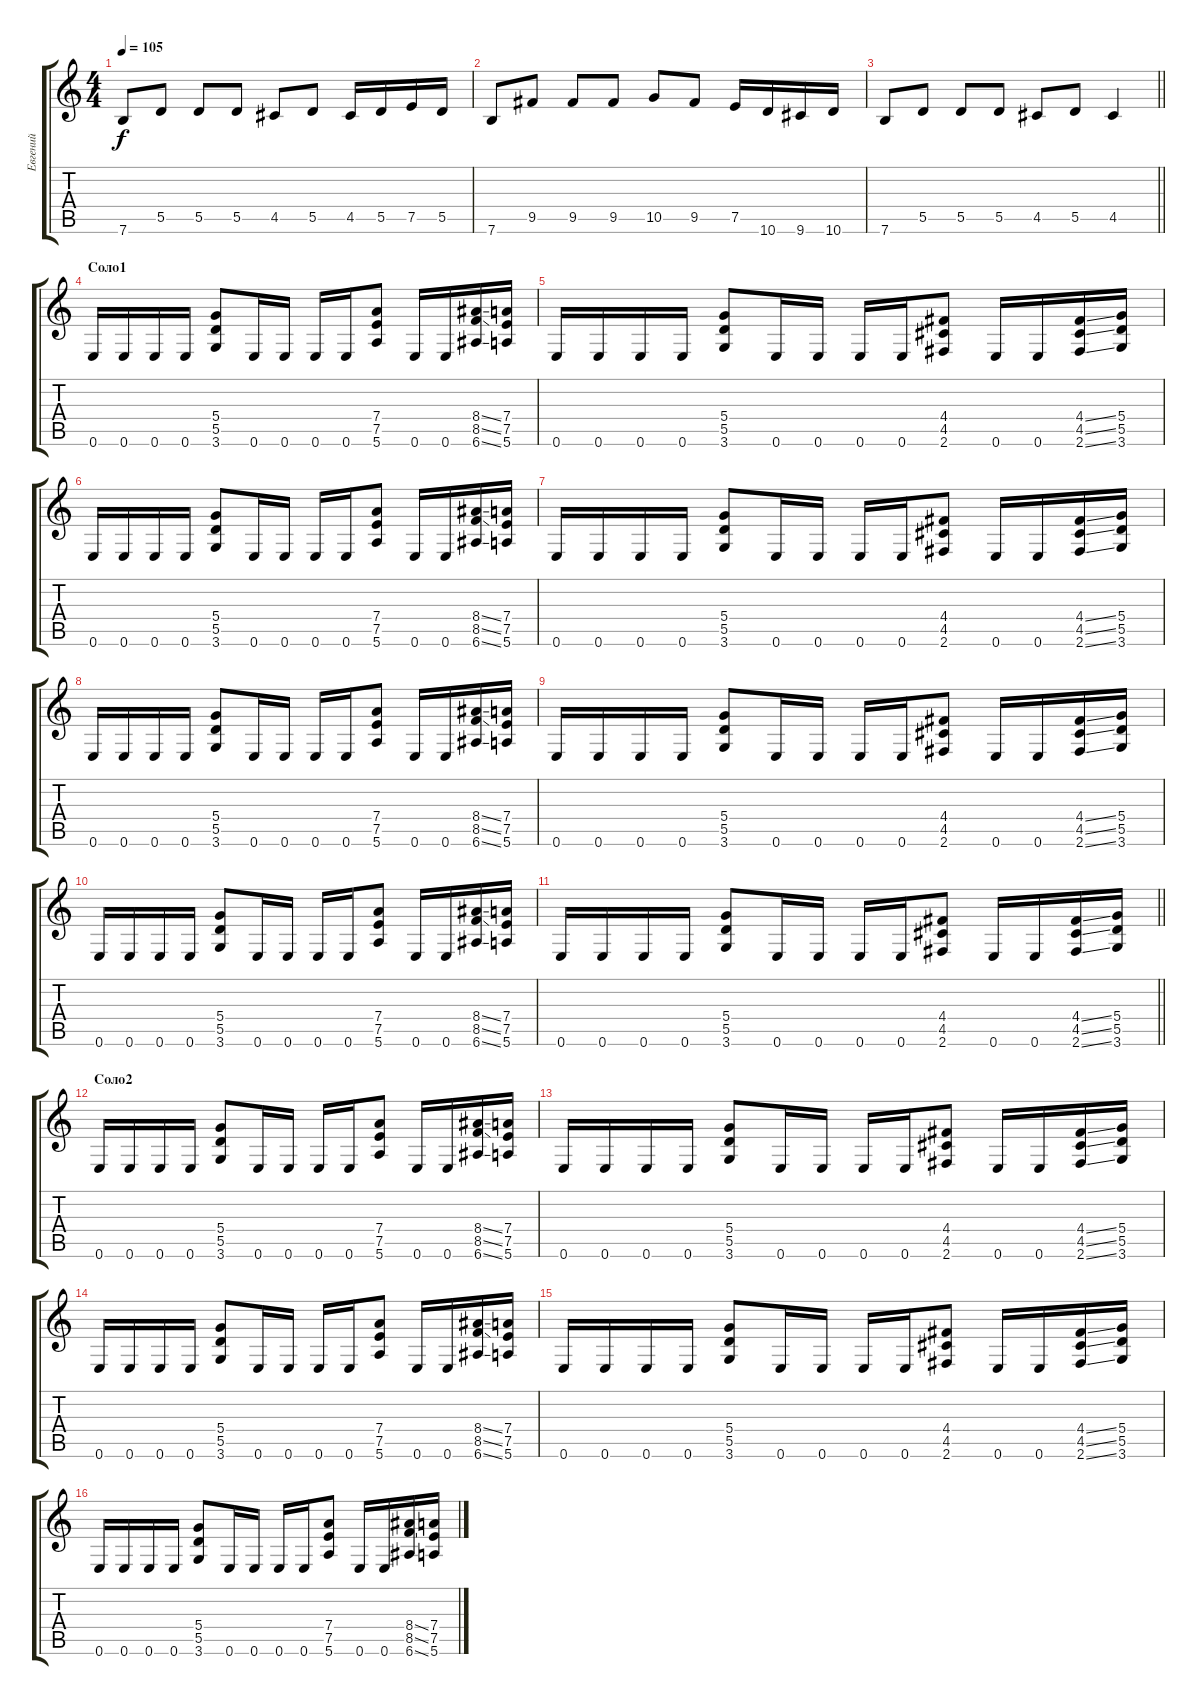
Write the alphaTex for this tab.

\track ("Евгений" "Евгений") {instrument distortionguitar}
\staff {score tabs}
\tuning (E4 B3 G3 D3 A2 E2) {hide}
\ts (4 4)
\tempo 105
\clef g2
\ks c
7.6.8{dy f} 5.5.8 5.5.8 5.5.8 4.5.8 5.5.8 4.5.16 5.5.16 7.5.16 5.5.16 |
7.6.8 9.5.8 9.5.8 9.5.8 10.5.8 9.5.8 7.5.16 10.6.16 9.6.16 10.6.16 |
\barLineRight lightlight
7.6.8 5.5.8 5.5.8 5.5.8 4.5.8 5.5.8 4.5.4 |
\section ("" "Соло1")
0.6.16 0.6.16 0.6.16 0.6.16 (5.4 5.5 3.6).8 0.6.16 0.6.16 0.6.16 0.6.16 (7.4 7.5 5.6).8 0.6.16 0.6.16 (8.4{ss} 8.5{ss} 6.6{ss}).16 (7.4 7.5 5.6).16 |
0.6.16 0.6.16 0.6.16 0.6.16 (5.4 5.5 3.6).8 0.6.16 0.6.16 0.6.16 0.6.16 (4.4 4.5 2.6).8 0.6.16 0.6.16 (4.4{ss} 4.5{ss} 2.6{ss}).16 (5.4 5.5 3.6).16 |
0.6.16 0.6.16 0.6.16 0.6.16 (5.4 5.5 3.6).8 0.6.16 0.6.16 0.6.16 0.6.16 (7.4 7.5 5.6).8 0.6.16 0.6.16 (8.4{ss} 8.5{ss} 6.6{ss}).16 (7.4 7.5 5.6).16 |
0.6.16 0.6.16 0.6.16 0.6.16 (5.4 5.5 3.6).8 0.6.16 0.6.16 0.6.16 0.6.16 (4.4 4.5 2.6).8 0.6.16 0.6.16 (4.4{ss} 4.5{ss} 2.6{ss}).16 (5.4 5.5 3.6).16 |
0.6.16 0.6.16 0.6.16 0.6.16 (5.4 5.5 3.6).8 0.6.16 0.6.16 0.6.16 0.6.16 (7.4 7.5 5.6).8 0.6.16 0.6.16 (8.4{ss} 8.5{ss} 6.6{ss}).16 (7.4 7.5 5.6).16 |
0.6.16 0.6.16 0.6.16 0.6.16 (5.4 5.5 3.6).8 0.6.16 0.6.16 0.6.16 0.6.16 (4.4 4.5 2.6).8 0.6.16 0.6.16 (4.4{ss} 4.5{ss} 2.6{ss}).16 (5.4 5.5 3.6).16 |
0.6.16 0.6.16 0.6.16 0.6.16 (5.4 5.5 3.6).8 0.6.16 0.6.16 0.6.16 0.6.16 (7.4 7.5 5.6).8 0.6.16 0.6.16 (8.4{ss} 8.5{ss} 6.6{ss}).16 (7.4 7.5 5.6).16 |
\barLineRight lightlight
0.6.16 0.6.16 0.6.16 0.6.16 (5.4 5.5 3.6).8 0.6.16 0.6.16 0.6.16 0.6.16 (4.4 4.5 2.6).8 0.6.16 0.6.16 (4.4{ss} 4.5{ss} 2.6{ss}).16 (5.4 5.5 3.6).16 |
\section ("" "Соло2")
0.6.16 0.6.16 0.6.16 0.6.16 (5.4 5.5 3.6).8 0.6.16 0.6.16 0.6.16 0.6.16 (7.4 7.5 5.6).8 0.6.16 0.6.16 (8.4{ss} 8.5{ss} 6.6{ss}).16 (7.4 7.5 5.6).16 |
0.6.16 0.6.16 0.6.16 0.6.16 (5.4 5.5 3.6).8 0.6.16 0.6.16 0.6.16 0.6.16 (4.4 4.5 2.6).8 0.6.16 0.6.16 (4.4{ss} 4.5{ss} 2.6{ss}).16 (5.4 5.5 3.6).16 |
0.6.16 0.6.16 0.6.16 0.6.16 (5.4 5.5 3.6).8 0.6.16 0.6.16 0.6.16 0.6.16 (7.4 7.5 5.6).8 0.6.16 0.6.16 (8.4{ss} 8.5{ss} 6.6{ss}).16 (7.4 7.5 5.6).16 |
0.6.16 0.6.16 0.6.16 0.6.16 (5.4 5.5 3.6).8 0.6.16 0.6.16 0.6.16 0.6.16 (4.4 4.5 2.6).8 0.6.16 0.6.16 (4.4{ss} 4.5{ss} 2.6{ss}).16 (5.4 5.5 3.6).16 |
0.6.16 0.6.16 0.6.16 0.6.16 (5.4 5.5 3.6).8 0.6.16 0.6.16 0.6.16 0.6.16 (7.4 7.5 5.6).8 0.6.16 0.6.16 (8.4{ss} 8.5{ss} 6.6{ss}).16 (7.4 7.5 5.6).16
